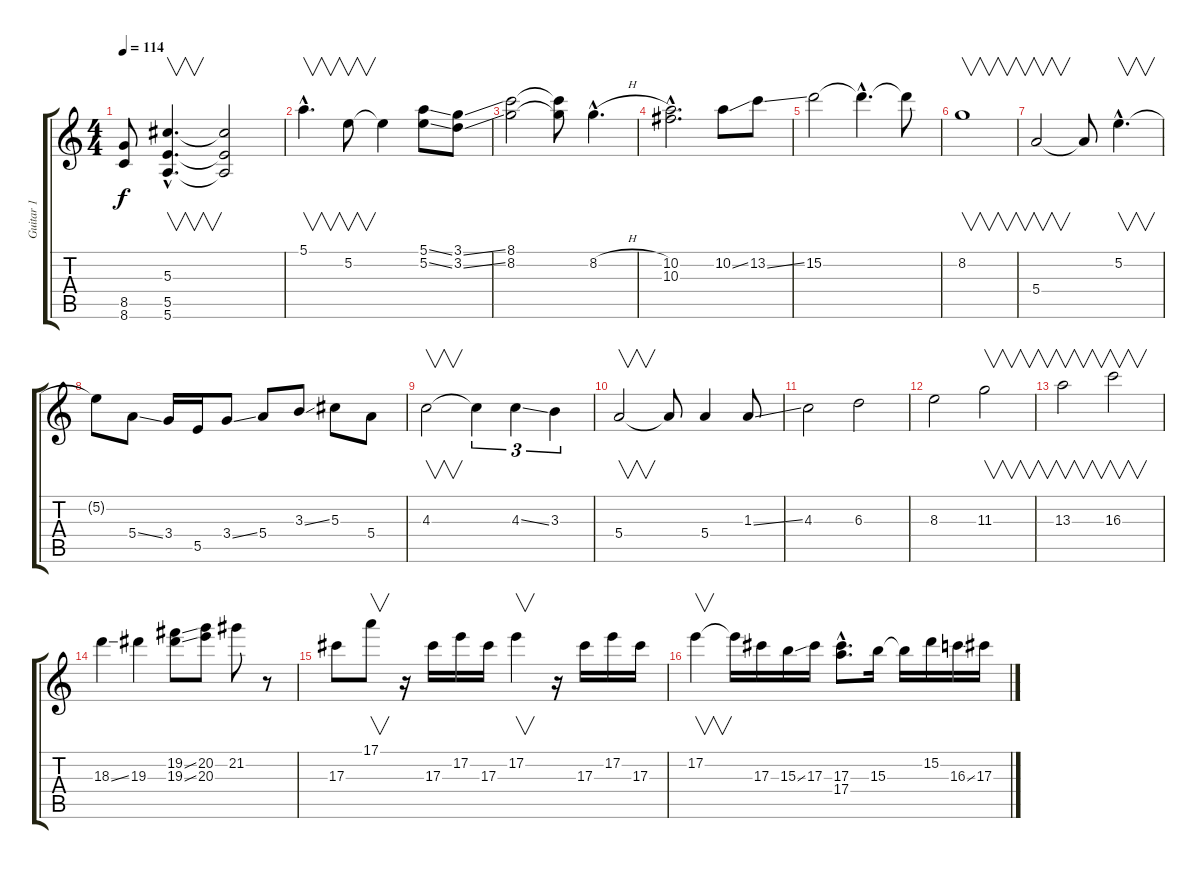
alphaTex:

\track ("Guitar 1" "Guitar 1") {instrument overdrivenguitar}
\staff {score tabs}
\tuning (E4 B3 Ab3 E3 B2 E2) {hide}
\ts (4 4)
\tempo 114
\clef g2
\ks c
(8.5{t} 8.6{t}).8{dy f} (5.3{hac} 5.5{hac} 5.6{hac}).4{v d} (5.3{t} 5.5{t} 5.6{t}).2 |
5.1{hac}.4{v d} 5.2.8{v} 5.2{t}.4 (5.1{ss} 5.2{ss}).8 (3.1{ss} 3.2{ss}).8 |
(8.1 8.2).2 (8.1{t} 8.2{t}).8 8.2{h hac}.4{d} |
(10.2{hac} 10.3{hac}).2{d} 10.2{ss}.8 13.2{ss}.8 |
15.2.2 15.2{hac t}.4{d} 15.2{t}.8 |
8.2.1{v} |
5.4.2{v} 5.4{t}.8 5.2{hac}.4{v d} |
5.2{t}.8 5.4{ss}.8 3.4.16 5.5.16 3.4{ss}.8 5.4.8 3.3{ss}.8 5.3.8 5.4.8 |
4.3.2{v} 4.3{t}.4{tu (3 2)} 4.3{ss}.4{tu (3 2)} 3.3.4{tu (3 2)} |
5.4.2{v} 5.4{t}.8 5.4.4 1.3{ss}.8 |
4.3.2 6.3.2 |
8.3.2 11.3.2{v} |
13.3.2{v} 16.3.2{v} |
18.3{ss}.4 19.3.4 (19.2{ss} 19.3{ss}).8 (20.2 20.3).8 21.2.8 r.8 |
17.3.8 17.1.8{v} r.16 17.3.16 17.2.16 17.3.16 17.2.4{v} r.16 17.3.16 17.2.16 17.3.16 |
17.2.4{v} 17.2{t}.16 17.3.16 15.3{ss}.16 17.3.16 (17.3{hac} 17.4{hac}).8{d} 15.3.16 15.3{t}.16 15.2.16 16.3{ss}.16 17.3.16
